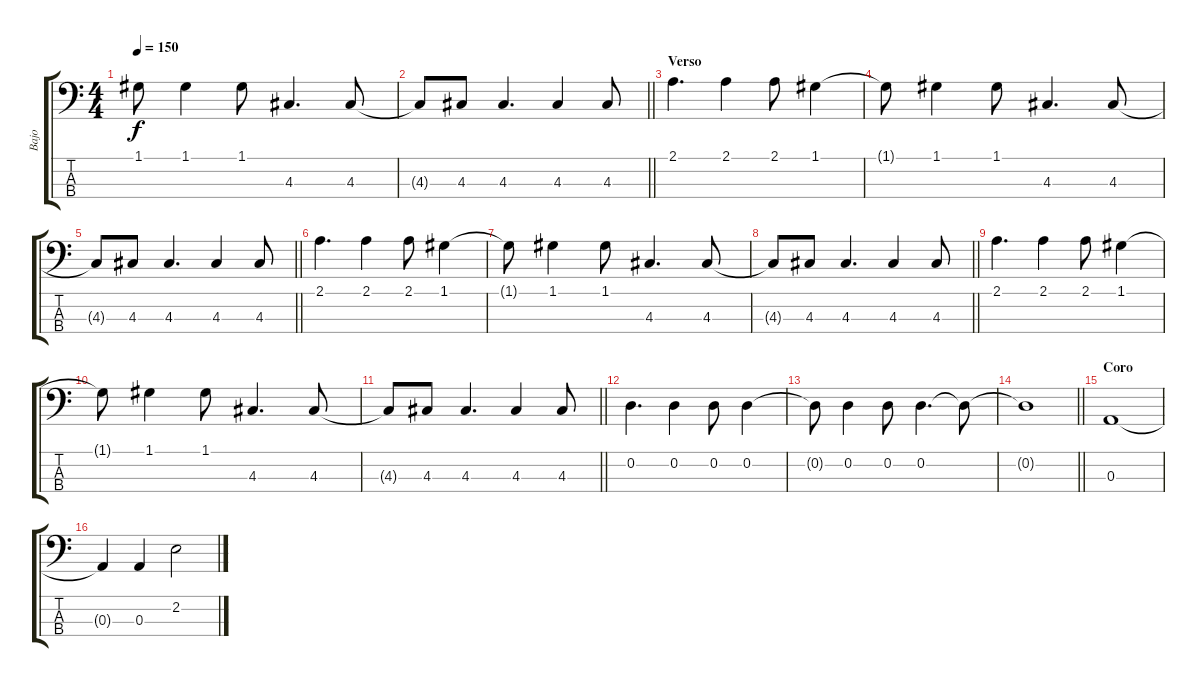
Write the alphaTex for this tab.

\track ("Bajo" "Bajo") {instrument electricbassfinger}
\staff {score tabs}
\tuning (G2 D2 A1 E1) {hide}
\ts (4 4)
\tempo 150
\clef f4
\ks c
1.1{t}.8{dy f} 1.1.4 1.1.8 4.3.4{d} 4.3.8 |
\barLineRight lightlight
4.3{t}.8 4.3.8 4.3.4{d} 4.3.4 4.3.8 |
\section ("" "Verso")
2.1.4{d} 2.1.4 2.1.8 1.1.4 |
1.1{t}.8 1.1.4 1.1.8 4.3.4{d} 4.3.8 |
\barLineRight lightlight
4.3{t}.8 4.3.8 4.3.4{d} 4.3.4 4.3.8 |
2.1.4{d} 2.1.4 2.1.8 1.1.4 |
1.1{t}.8 1.1.4 1.1.8 4.3.4{d} 4.3.8 |
\barLineRight lightlight
4.3{t}.8 4.3.8 4.3.4{d} 4.3.4 4.3.8 |
2.1.4{d} 2.1.4 2.1.8 1.1.4 |
1.1{t}.8 1.1.4 1.1.8 4.3.4{d} 4.3.8 |
\barLineRight lightlight
4.3{t}.8 4.3.8 4.3.4{d} 4.3.4 4.3.8 |
0.2.4{d} 0.2.4 0.2.8 0.2.4 |
0.2{t}.8 0.2.4 0.2.8 0.2.4{d} 0.2{t}.8 |
\barLineRight lightlight
0.2{t}.1 |
\section ("" "Coro")
0.3.1 |
0.3{t}.4 0.3.4 2.2.2
